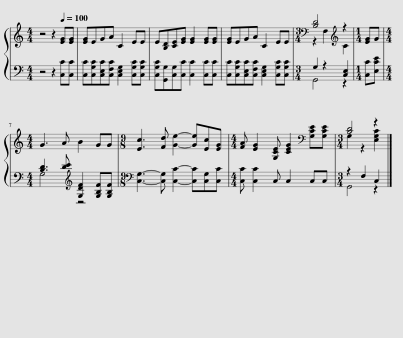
X:1
%%score { ( 1 3 ) | ( 2 4 ) }
L:1/8
M:4/4
I:linebreak $
K:C
V:1 treble
V:3 treble
V:2 bass
V:4 bass
V:1
 z4 z2[Q:1/4=100] [EG][EG] | [EG]EGA C2 EE | E[B,D][CE][EG] [EG]2 [EG][EG] | [EG]EGA C2 EE |[M:3/4][K:bass] [B,D]4[K:treble] z2 | %5
[M:1/4] [EG]G |$[M:4/4] G3 A B2 GG |[M:9/8] [Ec]3 [Fd] [Ge]2- [Ge][Ec][EG] |[M:4/4] [FA] [EG]2 [G,CE] [CEG]2[K:bass] [G,CE][G,CE] |[M:3/4] [B,D]4 z2 |] %10
V:2
 z4 z2 [C,C][C,C] | [C,C][C,G,C][C,E,C][C,F,C] [C,E,G,]2 [C,G,C][C,G,C] | [C,G,C][G,,G,][C,G,][C,C] [C,C]2 [C,C][C,C] | [C,C][C,G,C][C,E,C][C,F,C] [C,E,G,]2 [C,G,C][C,G,C] |[M:3/4] G,2 z2 [C,E,]2 | %5
[M:1/4] [C,C][E,CE] |$[M:4/4] [B,D]3 [DE][K:treble] [G,DF]2 [G,B,F][G,B,F] |[M:9/8][K:bass] [C,G,]3- [C,G,] [C,C]2- [C,C][C,G,][C,C] |[M:4/4] [C,C] [C,C]2 C, C,2 C,C, |[M:3/4] z2 F,2 C,2 |] %10
V:3
 x8 | x8 | x8 | x8 |[M:3/4][K:bass] z2 F,2[K:treble] C2 | %5
[M:1/4] x2 |$[M:4/4] x8 |[M:9/8] x9 |[M:4/4] x6[K:bass] x2 |[M:3/4] G,2 z2 [E,G,C]2 |] %10
V:4
 x8 | x8 | x8 | x8 |[M:3/4] G,,4 z2 | %5
[M:1/4] x2 |$[M:4/4] G,4[K:treble] z4 |[M:9/8][K:bass] x9 |[M:4/4] x8 |[M:3/4] G,,4 z2 |] %10
